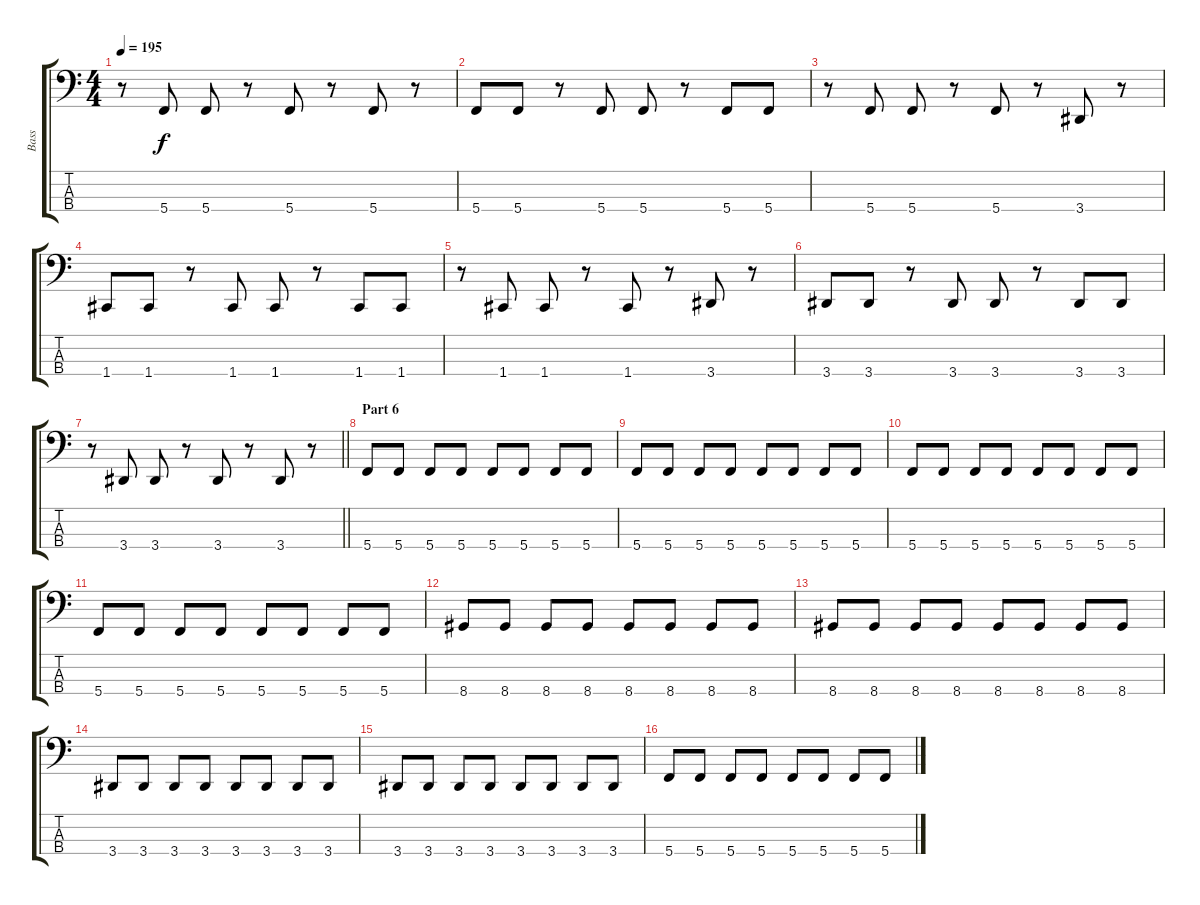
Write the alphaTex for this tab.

\track ("Bass" "Bass") {instrument electricbassfinger}
\staff {score tabs}
\tuning (F2 C2 G1 C1) {hide}
\ts (4 4)
\tempo 195
\clef f4
\ks c
r.8{dy f} 5.4.8 5.4.8 r.8 5.4.8 r.8 5.4.8 r.8 |
5.4.8 5.4.8 r.8 5.4.8 5.4.8 r.8 5.4.8 5.4.8 |
r.8 5.4.8 5.4.8 r.8 5.4.8 r.8 3.4.8 r.8 |
1.4.8 1.4.8 r.8 1.4.8 1.4.8 r.8 1.4.8 1.4.8 |
r.8 1.4.8 1.4.8 r.8 1.4.8 r.8 3.4.8 r.8 |
3.4.8 3.4.8 r.8 3.4.8 3.4.8 r.8 3.4.8 3.4.8 |
\barLineRight lightlight
r.8 3.4.8 3.4.8 r.8 3.4.8 r.8 3.4.8 r.8 |
\section ("" "Part 6")
5.4.8 5.4.8 5.4.8 5.4.8 5.4.8 5.4.8 5.4.8 5.4.8 |
5.4.8 5.4.8 5.4.8 5.4.8 5.4.8 5.4.8 5.4.8 5.4.8 |
5.4.8 5.4.8 5.4.8 5.4.8 5.4.8 5.4.8 5.4.8 5.4.8 |
5.4.8 5.4.8 5.4.8 5.4.8 5.4.8 5.4.8 5.4.8 5.4.8 |
8.4.8 8.4.8 8.4.8 8.4.8 8.4.8 8.4.8 8.4.8 8.4.8 |
8.4.8 8.4.8 8.4.8 8.4.8 8.4.8 8.4.8 8.4.8 8.4.8 |
3.4.8 3.4.8 3.4.8 3.4.8 3.4.8 3.4.8 3.4.8 3.4.8 |
3.4.8 3.4.8 3.4.8 3.4.8 3.4.8 3.4.8 3.4.8 3.4.8 |
5.4.8 5.4.8 5.4.8 5.4.8 5.4.8 5.4.8 5.4.8 5.4.8
